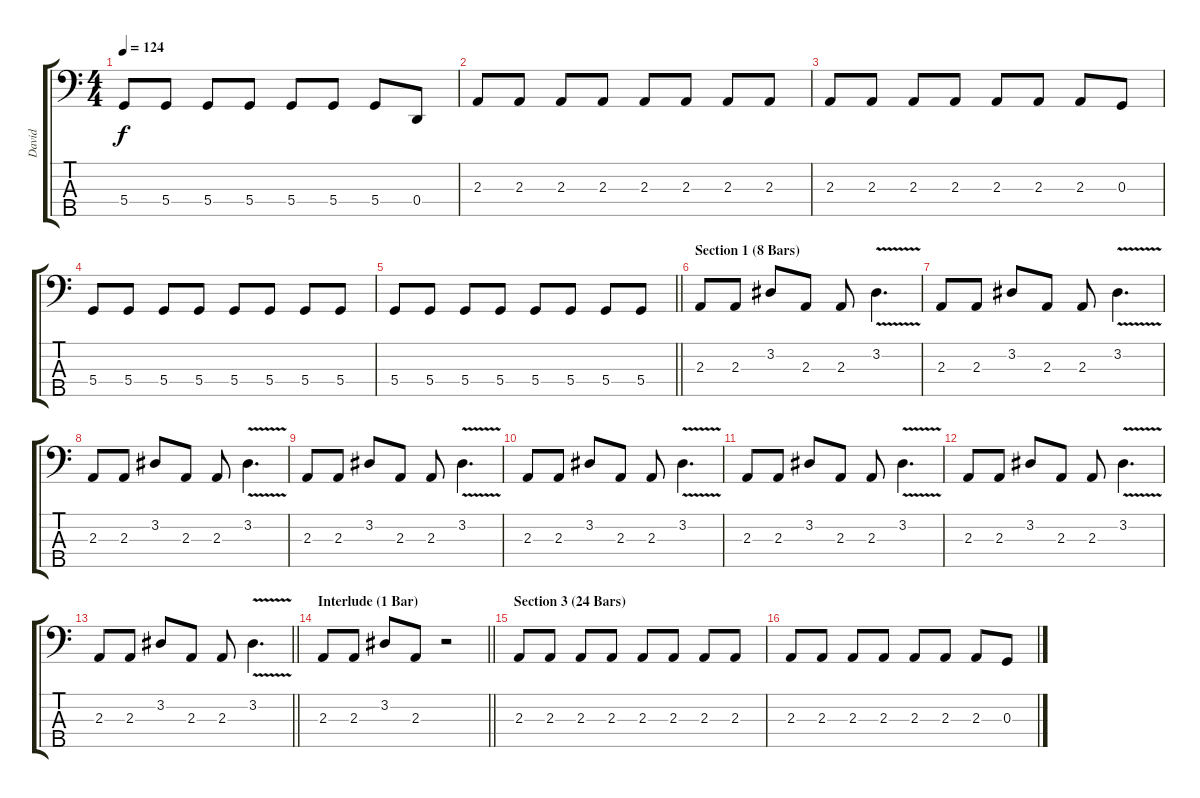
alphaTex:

\track ("David" "David") {instrument electricbasspick}
\staff {score tabs}
\tuning (F2 C2 G1 D1 A0) {hide}
\ts (4 4)
\tempo 124
\clef f4
\ks c
5.4.8{dy f} 5.4.8 5.4.8 5.4.8 5.4.8 5.4.8 5.4.8 0.4.8 |
2.3.8 2.3.8 2.3.8 2.3.8 2.3.8 2.3.8 2.3.8 2.3.8 |
2.3.8 2.3.8 2.3.8 2.3.8 2.3.8 2.3.8 2.3.8 0.3.8 |
5.4.8 5.4.8 5.4.8 5.4.8 5.4.8 5.4.8 5.4.8 5.4.8 |
\barLineRight lightlight
5.4.8 5.4.8 5.4.8 5.4.8 5.4.8 5.4.8 5.4.8 5.4.8 |
\section ("" "Section 1 (8 Bars)")
2.3.8 2.3.8 3.2.8 2.3.8 2.3.8 3.2{v}.4{d} |
2.3.8 2.3.8 3.2.8 2.3.8 2.3.8 3.2{v}.4{d} |
2.3.8 2.3.8 3.2.8 2.3.8 2.3.8 3.2{v}.4{d} |
2.3.8 2.3.8 3.2.8 2.3.8 2.3.8 3.2{v}.4{d} |
2.3.8 2.3.8 3.2.8 2.3.8 2.3.8 3.2{v}.4{d} |
2.3.8 2.3.8 3.2.8 2.3.8 2.3.8 3.2{v}.4{d} |
2.3.8 2.3.8 3.2.8 2.3.8 2.3.8 3.2{v}.4{d} |
\barLineRight lightlight
2.3.8 2.3.8 3.2.8 2.3.8 2.3.8 3.2{v}.4{d} |
\section ("" "Interlude (1 Bar)")
\barLineRight lightlight
2.3.8 2.3.8 3.2.8 2.3.8 r.2 |
\section ("" "Section 3 (24 Bars)")
2.3.8 2.3.8 2.3.8 2.3.8 2.3.8 2.3.8 2.3.8 2.3.8 |
2.3.8 2.3.8 2.3.8 2.3.8 2.3.8 2.3.8 2.3.8 0.3.8
